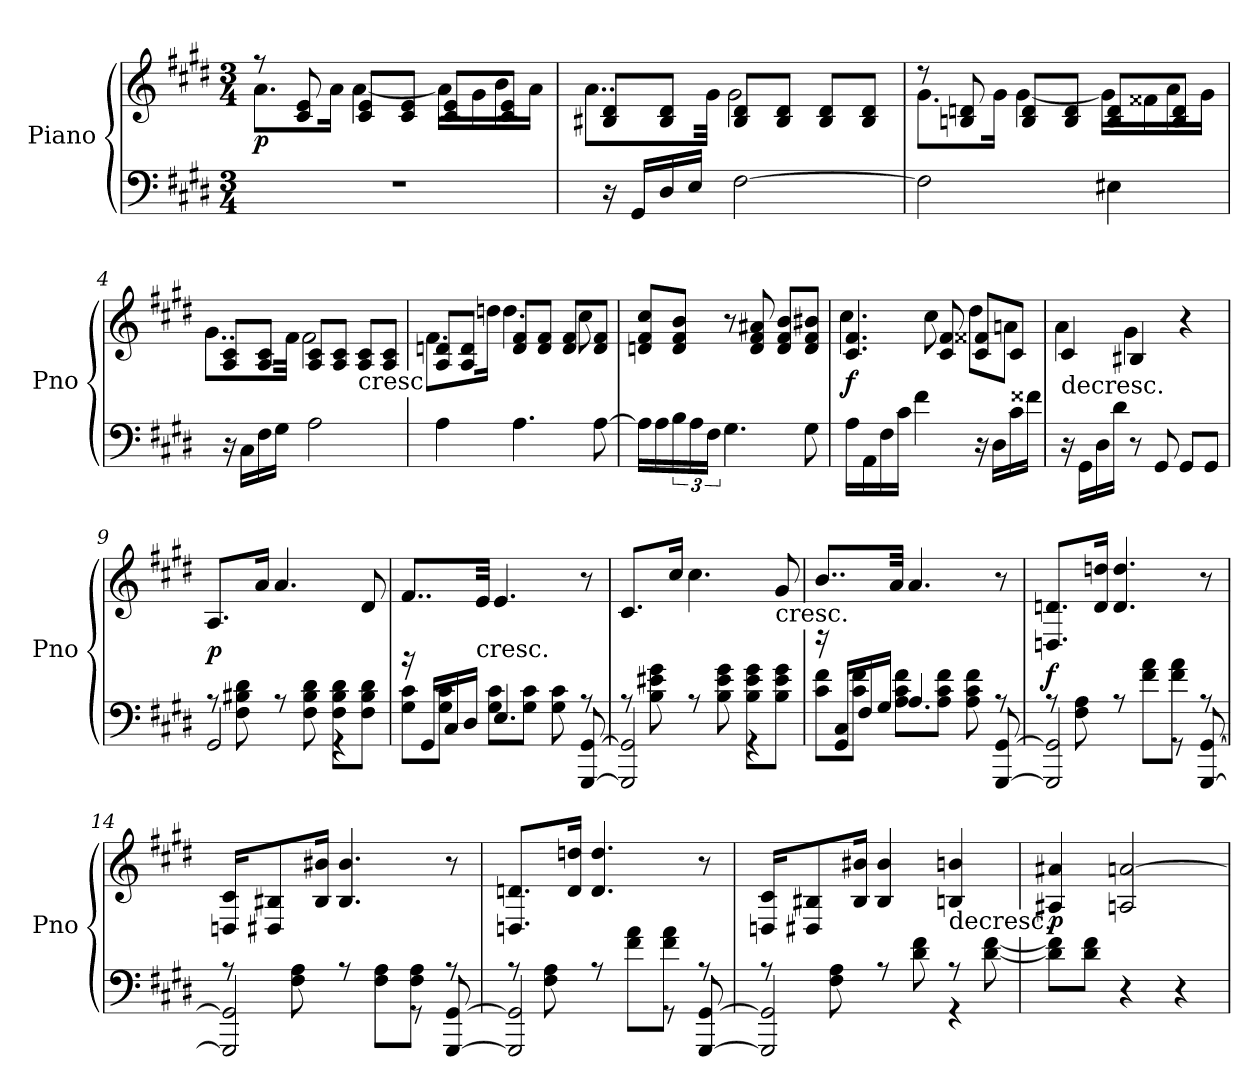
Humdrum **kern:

**kern	**kern	**dynam
*part1	*part1	*part1
*staff2	*staff1	*staff1/2
*I"Piano	*	*
*I'Pno	*	*
*clefF4	*clefG2	*
*k[f#c#g#d#]	*k[f#c#g#d#]	*
*c#:	*c#:	*
*M3/4	*M3/4	*
=1	=1	=1
*	*^	*
2.r	8r	8.aL	p
.	8c# 8e	.	.
.	.	16aJk	.
.	8c# 8eL	[4a	.
.	8c# 8eJ	.	.
.	8c# 8eL	16aLL]	.
.	.	16g#	.
.	8c# 8eJ	16b	.
.	.	16aJJ	.
=2	=2	=2	=2
16r	8B#X 8d#L	8..aL	.
16GG#LL	.	.	.
16D#	8B# 8d#J	.	.
16EJJ	.	.	.
.	.	32g#Jkk	.
[2F#	8B# 8d#L	2g#	.
.	8B# 8d#J	.	.
.	8B# 8d#L	.	.
.	8B# 8d#J	.	.
=3	=3	=3	=3
2F#]	8r	8.g#L	.
.	8Bn 8dn	.	.
.	.	16g#Jk	.
.	8B 8dL	[4g#	.
.	8B 8dJ	.	.
4E#X	8B 8dL	16g#LL]	.
.	.	16f##X	.
.	8B 8dJ	16a	.
.	.	16g#JJ	.
=4	=4	=4	=4
16r	8A 8c#L	8..g#L	.
16C#LL	.	.	.
16F#	8A 8c#J	.	.
16G#JJ	.	.	.
.	.	32f#Jkk	.
2A	8A 8c#L	2f#	.
.	8A 8c#J	.	.
!	!LO:TX:c:t=cresc.	!	!
.	8A 8c#L	.	.
.	8A 8c#J	.	.
=5	=5	=5	=5
4A	8A 8dnL	8.f#L	.
.	8A 8dJ	.	.
.	.	16ddnJk	.
4.A	8d 8f#L	4.dd	.
.	8d 8f#J	.	.
.	8d 8f#L	.	.
[8A	8d 8f#J	8cc#	.
*	*v	*v	*
=6	=6	=6
16ALL]	8dn 8f# 8cc#L	.
16A	.	.
24B	8d 8f# 8bJ	.
24A	.	.
24F#JJ	.	.
4.G#	8r	.
.	8d 8f# 8a#X	.
.	8d 8f# 8bL	.
8G#	8d 8f# 8b#XJ	.
=7	=7	=7
*	*^	*
16ALL	4.c# 4.f#	4.cc#	f
16AA	.	.	.
16F#	.	.	.
16c#JJ	.	.	.
4f#	.	.	.
.	8c# 8f#	8cc#	.
16r	8c# 8f##XL	8dd#L	.
16D#LL	.	.	.
16c#	8c#J	8anJ	.
16f##XJJ	.	.	.
=8	=8	=8	=8
!	!LO:TX:c:t=decresc.	!	!
16r	4c#	4a	.
16GG#LL	.	.	.
16D#	.	.	.
16d#JJ	.	.	.
8r	4B#X	4g#	.
8GG#	.	.	.
8GG#L	4r	4ryy	.
8GG#J	.	.	.
*	*v	*v	*
=9	=9	=9
*^	*	*
2GG#	8rA	8.AL	p
.	8F# 8B#X 8d#	.	.
.	.	16aJk	.
.	8rA	4.a	.
.	8F# 8B# 8d#	.	.
4rGG	8F# 8B# 8d#L	.	.
.	8F# 8B# 8d#J	8d#	.
=10	=10	=10	=10
16r	8G# 8c#L	8..f#L	.
16GG#LL	.	.	.
16C#	8G# 8c#J	.	.
16D#JJ	.	.	.
!	!	!LO:TX:c:t=cresc.	!
.	.	32eJkk	.
4.E	8G# 8c#L	4.e	.
.	8G# 8c#J	.	.
.	8G# 8c#	.	.
[8GGG# [8GG#	8rA	8r	.
=11	=11	=11	=11
2GGG#] 2GG#]	8rA	8.c#L	.
.	8B 8e#X 8g#	.	.
.	.	16cc#Jk	.
.	8rA	4.cc#	.
.	8B 8e# 8g#	.	.
4rGG	8B 8e# 8g#L	.	.
!	!	!LO:TX:c:t=cresc.	!
.	8B 8e# 8g#J	8g#	.
=12	=12	=12	=12
16r	8c# 8f#L	8..bL	.
16GG# 16C#LL	.	.	.
16F#	8c# 8f#J	.	.
16G#JJ	.	.	.
.	.	32aJkk	.
4.A	8A 8c# 8f#L	4.a	.
.	8A 8c# 8f#J	.	.
.	8A 8c# 8f#	.	.
[8GGG# [8GG#	8rA	8r	.
=13	=13	=13	=13
2GGG#] 2GG#]	8rA	8.Dn 8.dnL	f
.	8F# 8A	.	.
.	.	16d 16ddnJk	.
.	8rA	4.d 4.dd	.
.	8f# 8aL	.	.
8rGG	8f# 8aJ	.	.
[8GGG# [8GG#	8rA	8r	.
=14	=14	=14	=14
2GGG#] 2GG#]	8rA	16Dn 16c#KL	.
.	.	8D#X 8B#X	.
.	8F# 8A	.	.
.	.	16B# 16b#XJk	.
.	8rA	4.B# 4.b#	.
.	8F# 8AL	.	.
8rGG	8F# 8AJ	.	.
[8GGG# [8GG#	8rA	8r	.
=15	=15	=15	=15
2GGG#] 2GG#]	8rA	8.Dn 8.dnL	.
.	8F# 8A	.	.
.	.	16d 16ddnJk	.
.	8rA	4.d 4.dd	.
.	8f# 8aL	.	.
8rGG	8f# 8aJ	.	.
[8GGG# [8GG#	8rA	8r	.
=16	=16	=16	=16
2GGG#] 2GG#]	8rA	16Dn 16c#KL	.
.	.	8D#X 8B#X	.
.	8F# 8A	.	.
.	.	16B# 16b#XJk	.
.	8rA	4B# 4b#	.
.	8d# 8f#	.	.
!	!	!LO:TX:c:t=decresc.	!
4rGG	8rA	4Bn 4bn	.
.	[8d# [8f#	.	.
*v	*v	*	*
=17	=17	=17
8d#] 8f#]L	4A#X 4a#X	p
8d# 8f#J	.	.
4r	2An [2an	.
4r	.	.
=	=	=
*-	*-	*-
